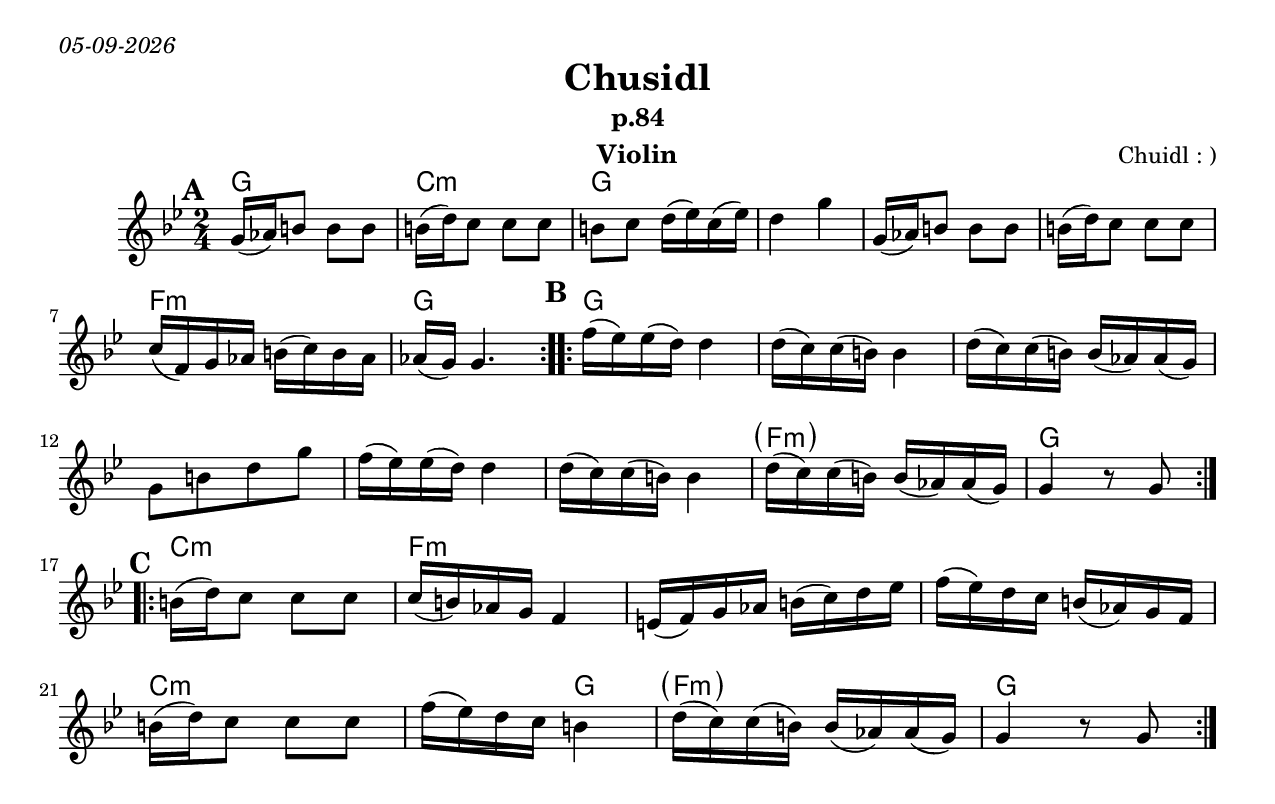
\version "2.18.0"
\include "english.ly"
\paper{
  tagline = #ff
  print-all-headers = ##t
  #(set-paper-size "letter")
}
date = #(strftime "%d-%m-%Y" (localtime (current-time)))

\markup{ \italic{ \date }  }

%\markup{ Got something to say? }

global = {
  \clef treble
  \key g \minor
  \time 2/4
  \set Score.markFormatter = #format-mark-box-alphabet
}

%#################################### Melody ########################
%melody =  \transpose c d \relative c' {  %transpose for clarinet
melody = \relative c'' {
  \global
  %\partial 16*3 a16 d f   %lead in notes

  \repeat volta 2{
   \mark \default
   g16(af) b8 b b
   b16 (d)c8 c c
   b8 c d16(ef) c(ef)
   d4 g

   g,16(af) b8 b b
   b16 (d)c8 c c
   c16(f,) g af b(c) b af
   af16(g) g4.
  }

 % \break
  \repeat volta 2{
   \mark \default
   f'16(ef) ef(d) d4
   d16(c) c(b) b4
   d16(c) c(b) b(af) af(g)
   g8 [b d g]

   f16(ef) ef(d) d4
   d16(c) c(b) b4
   d16(c) c(b) b(af) af(g)
   g4 r8 g
    \break
  }


  \repeat volta 2{
  \mark \default
  b16(d) c8 c c
  c16 (b) af g f4
  e16(f) g af  b(c) d ef %not marked?
  f16(ef) d c b(af) g f

  b16(d) c8 c c
  f16(ef) d c b4
  d16(c) c(b) b(af) af(g)
   g4 r8 g

  }
}
%################################# Lyrics #####################
%\addlyrics{ \set stanza = #"1. " }
%################################# Chords #######################
harmonies = \chordmode {
  g2
  c2:m
  g2*4
  f2:m
  g2
  %b
  g2*6
  \parenthesize f2:m
  g2
  %c
  c2:m
  f2*3:m
  c4*3:m
  g4
  \parenthesize f2:m
  g2


}

\score {
  % transpose score below
  %\transpose c d
  <<
    \new ChordNames {
      \set chordChanges = ##f
      \harmonies
    }
    \new Staff   \melody
  >>
  \header{
    title= "Chusidl"
    subtitle="p.84"
    composer= "Chuidl : )"
    instrument = "Violin"
    arranger= ""
  }
  \midi{\tempo 4 = 120}
  \layout{indent = 1.0\cm}
}
%{
% more verses:
\markup{}
\markup {
  \font-size #2
  \fill-line {
    \hspace #0.1 % distance from left margin
    \column {
      \line { "1."
	\column {
	  ""
	}
      }
      \hspace #0.2 % vertical distance between verses
      \line { "2."
	\column {
	 ""
	}
      }
    }
    \hspace #0.1  % horiz. distance between columns
    \column {
      \line { "3."
	\column {
	  ""
	}
      }
      \hspace #0.2 % distance between verses
      \line { "4."
	\column {
	 ""
	}
      }
    }
    \hspace #0.1 % distance to right margin
  }
}

%}
